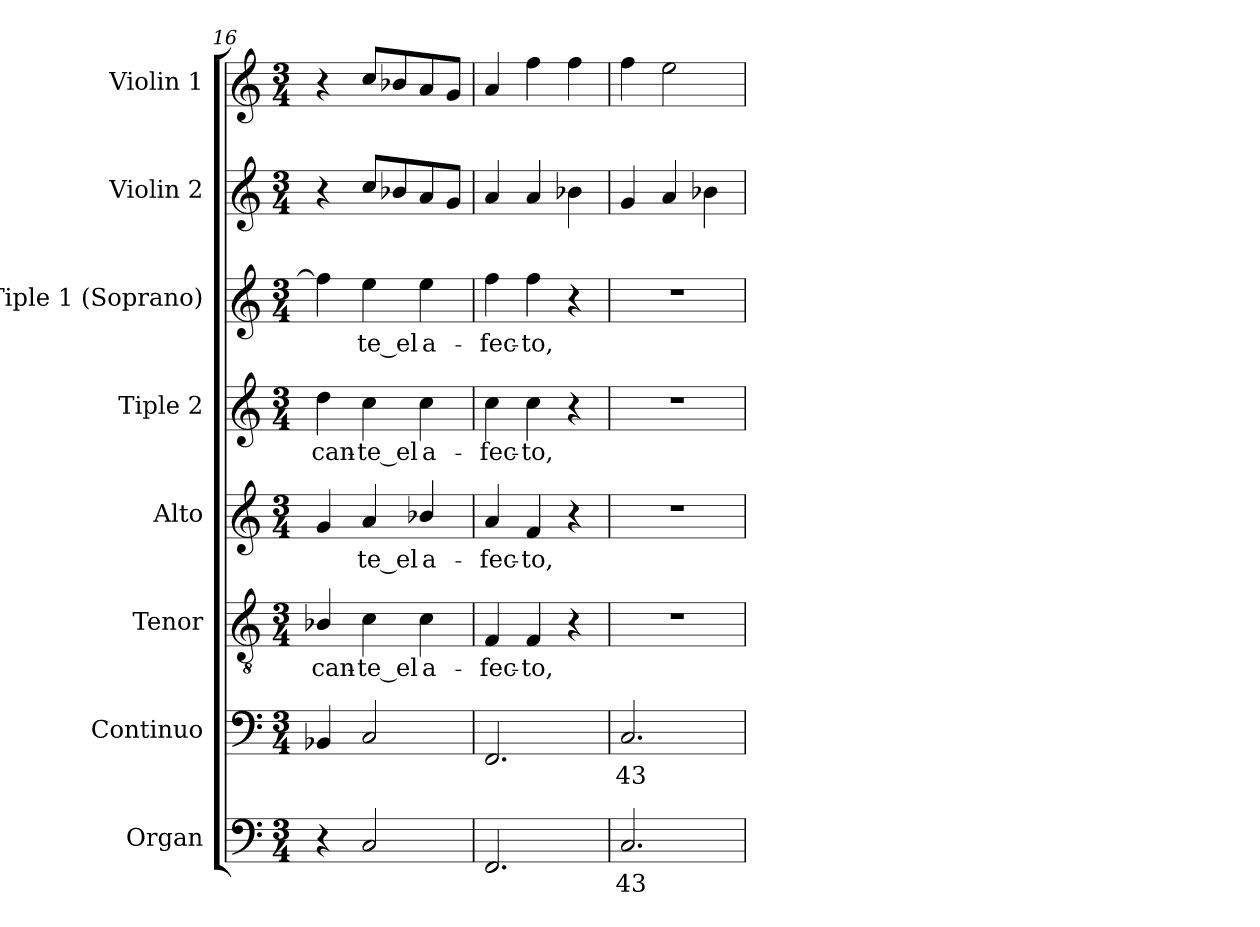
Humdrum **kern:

**kern	**text	**kern	**text	**kern	**text	**kern	**text	**kern	**text	**kern	**text	**kern	**kern
*part8	*part8	*part7	*part7	*part6	*part6	*part5	*part5	*part4	*part4	*part3	*part3	*part2	*part1
*staff8	*staff8	*staff7	*staff7	*staff6	*staff6	*staff5	*staff5	*staff4	*staff4	*staff3	*staff3	*staff2	*staff1
*I"Organ	*	*I"Continuo	*	*I"Tenor	*	*I"Alto	*	*I"Tiple 2	*	*I"Tiple 1 (Soprano)	*	*I"Violin 2	*I"Violin 1
*I'Org.	*	*I'Cont.	*	*I'T.	*	*I'A.	*	*	*	*I'S	*	*I'Vln. 2	*I'Vln. 1
*clefF4	*	*clefF4	*	*clefGv2	*	*clefG2	*	*clefG2	*	*clefG2	*	*clefG2	*clefG2
*	*	*	*	*ITrd7c12	*	*	*	*	*	*	*	*	*
*k[]	*	*k[]	*	*k[]	*	*k[]	*	*k[]	*	*k[]	*	*k[]	*k[]
*C:	*	*C:	*	*C:	*	*C:	*	*C:	*	*C:	*	*C:	*C:
*M3/4	*	*M3/4	*	*M3/4	*	*M3/4	*	*M3/4	*	*M3/4	*	*M3/4	*M3/4
=16	=16	=16	=16	=16	=16	=16	=16	=16	=16	=16	=16	=16	=16
!	!	!	!	!	!LO:LY:b:color=#000000	!	!	!	!	!	!	!	!
!	!	!	!	!	!	!	!	!	!LO:LY:b:color=#000000	!	!	!	!
4r	.	4BB-Xi/	.	4BB-Xi/	can-	4gi/	.	4ddi\	can-	4ffi\]	.	4r	4r
!	!	!	!	!	!LO:LY:b:color=#000000	!	!	!	!	!	!	!	!
!	!	!	!	!	!	!	!LO:LY:b:color=#000000	!	!	!	!	!	!
!	!	!	!	!	!	!	!	!	!LO:LY:b:color=#000000	!	!	!	!
!	!	!	!	!	!	!	!	!	!	!	!LO:LY:b:color=#000000	!	!
2Ci/	.	2Ci/	.	4Ci\	-te_el	4ai/	-te_el	4cci\	-te_el	4eei\	-te_el	8cci/L	8cci/L
.	.	.	.	.	.	.	.	.	.	.	.	8b-Xi/	8b-Xi/
!	!	!	!	!	!LO:LY:b:color=#000000	!	!	!	!	!	!	!	!
!	!	!	!	!	!	!	!LO:LY:b:color=#000000	!	!	!	!	!	!
!	!	!	!	!	!	!	!	!	!LO:LY:b:color=#000000	!	!	!	!
!	!	!	!	!	!	!	!	!	!	!	!LO:LY:b:color=#000000	!	!
.	.	.	.	4Ci\	a-	4b-Xi/	a-	4cci\	a-	4eei\	a-	8ai/	8ai/
.	.	.	.	.	.	.	.	.	.	.	.	8gi/J	8gi/J
=17	=17	=17	=17	=17	=17	=17	=17	=17	=17	=17	=17	=17	=17
!	!	!	!	!	!LO:LY:b:color=#000000	!	!	!	!	!	!	!	!
!	!	!	!	!	!	!	!LO:LY:b:color=#000000	!	!	!	!	!	!
!	!	!	!	!	!	!	!	!	!LO:LY:b:color=#000000	!	!	!	!
!	!	!	!	!	!	!	!	!	!	!	!LO:LY:b:color=#000000	!	!
2.FFi/	.	2.FFi/	.	4FFi/	-fec-	4ai/	-fec-	4cci\	-fec-	4ffi\	-fec-	4ai/	4ai/
!	!	!	!	!	!LO:LY:b:color=#000000	!	!	!	!	!	!	!	!
!	!	!	!	!	!	!	!LO:LY:b:color=#000000	!	!	!	!	!	!
!	!	!	!	!	!	!	!	!	!LO:LY:b:color=#000000	!	!	!	!
!	!	!	!	!	!	!	!	!	!	!	!LO:LY:b:color=#000000	!	!
.	.	.	.	4FFi/	-to,	4fi/	-to,	4cci\	-to,	4ffi\	-to,	4ai/	4ffi\
.	.	.	.	4r	.	4r	.	4r	.	4r	.	4b-Xi\	4ffi\
!!LO:PB:g=z
=18	=18	=18	=18	=18	=18	=18	=18	=18	=18	=18	=18	=18	=18
!	!LO:LY:b:color=#000000	!	!	!	!	!	!	!	!	!	!	!	!
!	!	!	!LO:LY:b:color=#000000	!LO:N:vis=1	!	!LO:N:vis=1	!	!LO:N:vis=1	!	!LO:N:vis=1	!	!	!
2.Ci/	43	2.Ci/	43	2.r	.	2.r	.	2.r	.	2.r	.	4gi/	4ffi\
.	.	.	.	.	.	.	.	.	.	.	.	4ai/	2eei\
.	.	.	.	.	.	.	.	.	.	.	.	4b-Xi\	.
=	=	=	=	=	=	=	=	=	=	=	=	=	=
*-	*-	*-	*-	*-	*-	*-	*-	*-	*-	*-	*-	*-	*-
